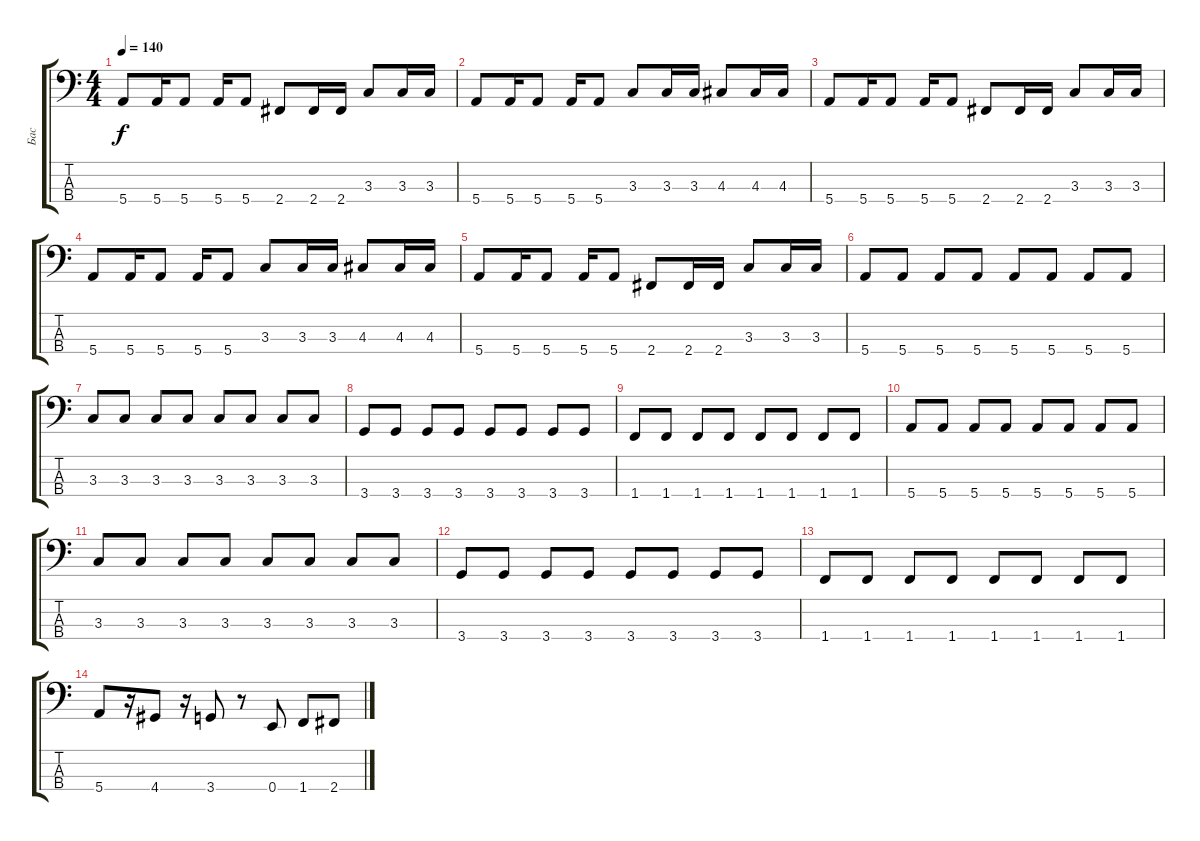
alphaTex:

\track ("Бас" "Бас") {instrument electricbassfinger}
\staff {score tabs}
\tuning (G2 D2 A1 E1) {hide}
\ts (4 4)
\tempo 140
\clef f4
\ks c
5.4.8{dy f} 5.4.16 5.4.8 5.4.16 5.4.8 2.4.8 2.4.16 2.4.16 3.3.8 3.3.16 3.3.16 |
5.4.8 5.4.16 5.4.8 5.4.16 5.4.8 3.3.8 3.3.16 3.3.16 4.3.8 4.3.16 4.3.16 |
5.4.8 5.4.16 5.4.8 5.4.16 5.4.8 2.4.8 2.4.16 2.4.16 3.3.8 3.3.16 3.3.16 |
5.4.8 5.4.16 5.4.8 5.4.16 5.4.8 3.3.8 3.3.16 3.3.16 4.3.8 4.3.16 4.3.16 |
5.4.8 5.4.16 5.4.8 5.4.16 5.4.8 2.4.8 2.4.16 2.4.16 3.3.8 3.3.16 3.3.16 |
5.4.8 5.4.8 5.4.8 5.4.8 5.4.8 5.4.8 5.4.8 5.4.8 |
3.3.8 3.3.8 3.3.8 3.3.8 3.3.8 3.3.8 3.3.8 3.3.8 |
3.4.8 3.4.8 3.4.8 3.4.8 3.4.8 3.4.8 3.4.8 3.4.8 |
1.4.8 1.4.8 1.4.8 1.4.8 1.4.8 1.4.8 1.4.8 1.4.8 |
5.4.8 5.4.8 5.4.8 5.4.8 5.4.8 5.4.8 5.4.8 5.4.8 |
3.3.8 3.3.8 3.3.8 3.3.8 3.3.8 3.3.8 3.3.8 3.3.8 |
3.4.8 3.4.8 3.4.8 3.4.8 3.4.8 3.4.8 3.4.8 3.4.8 |
1.4.8 1.4.8 1.4.8 1.4.8 1.4.8 1.4.8 1.4.8 1.4.8 |
5.4.8 r.16 4.4.8 r.16 3.4.8 r.8 0.4.8 1.4.8 2.4.8
